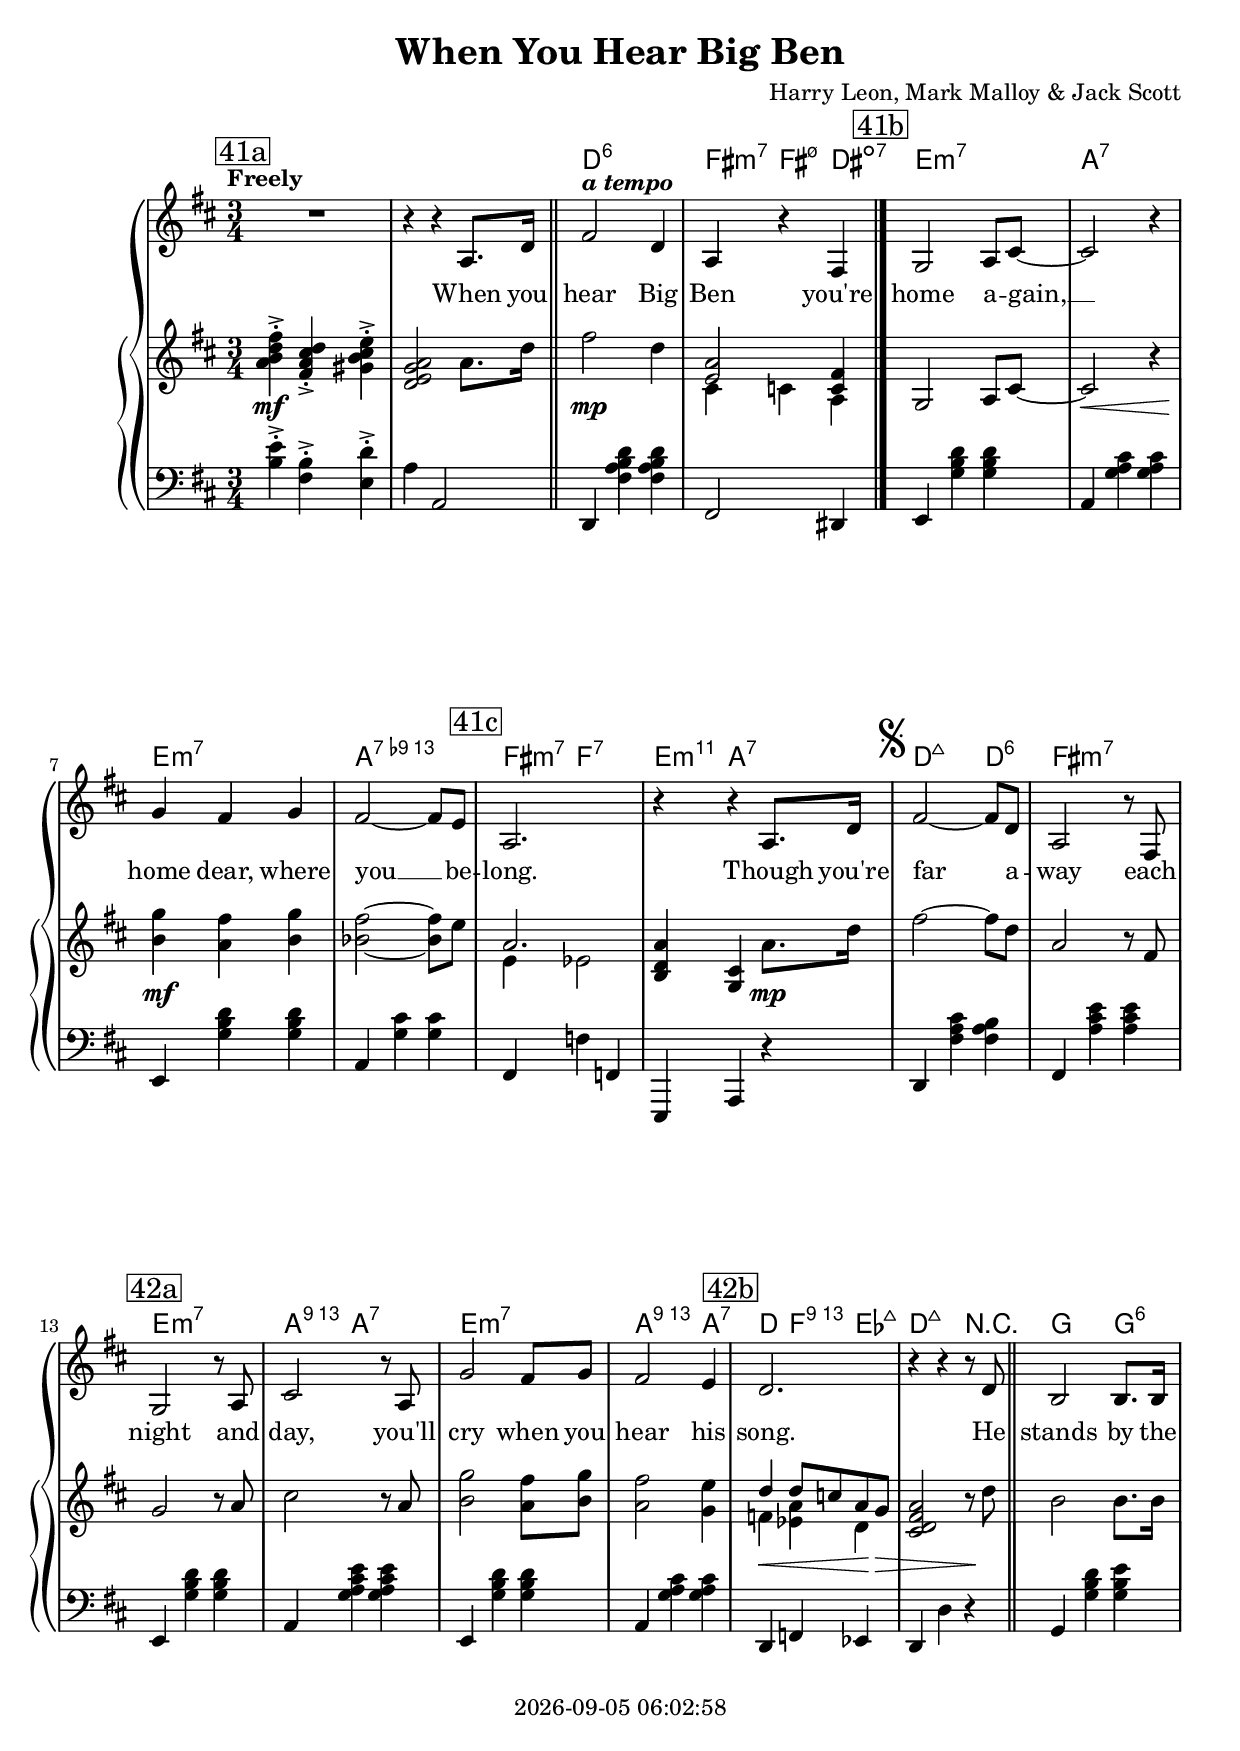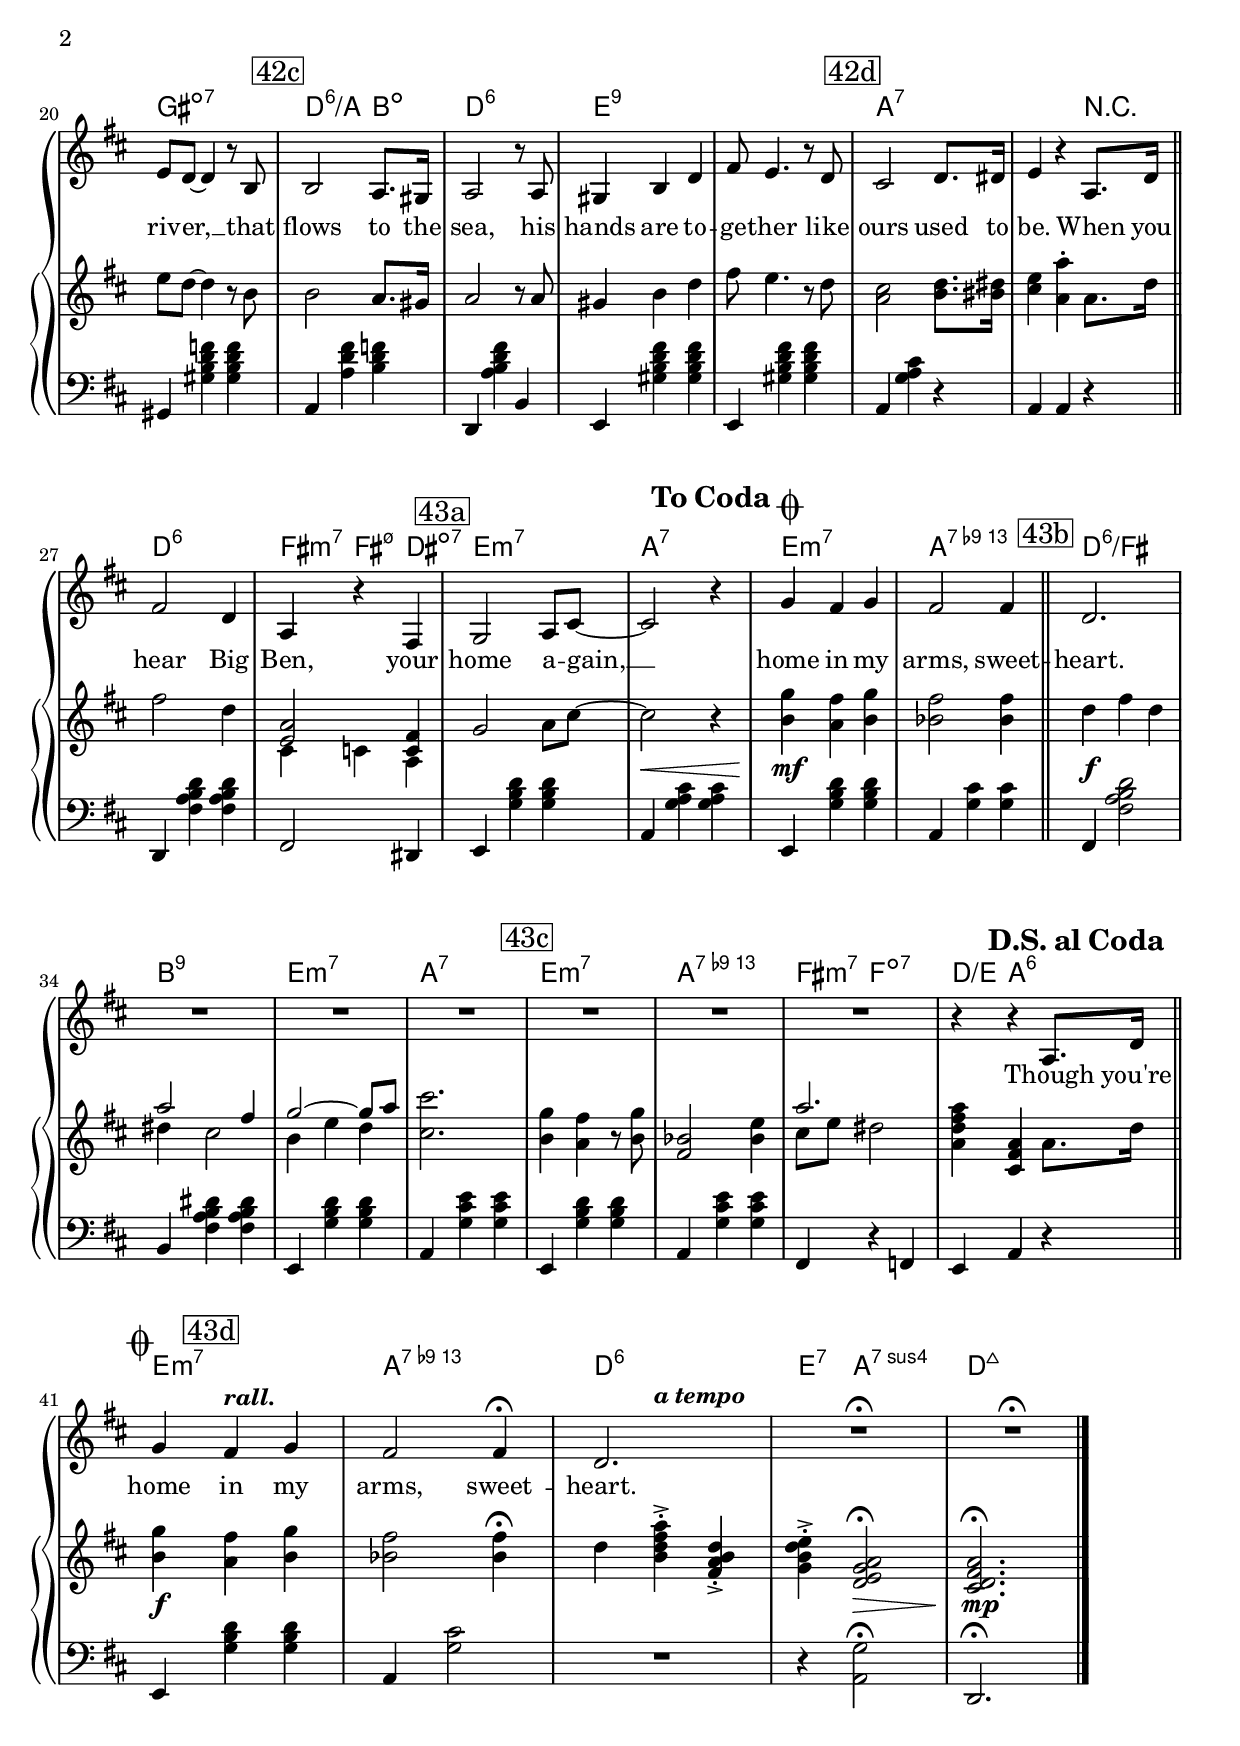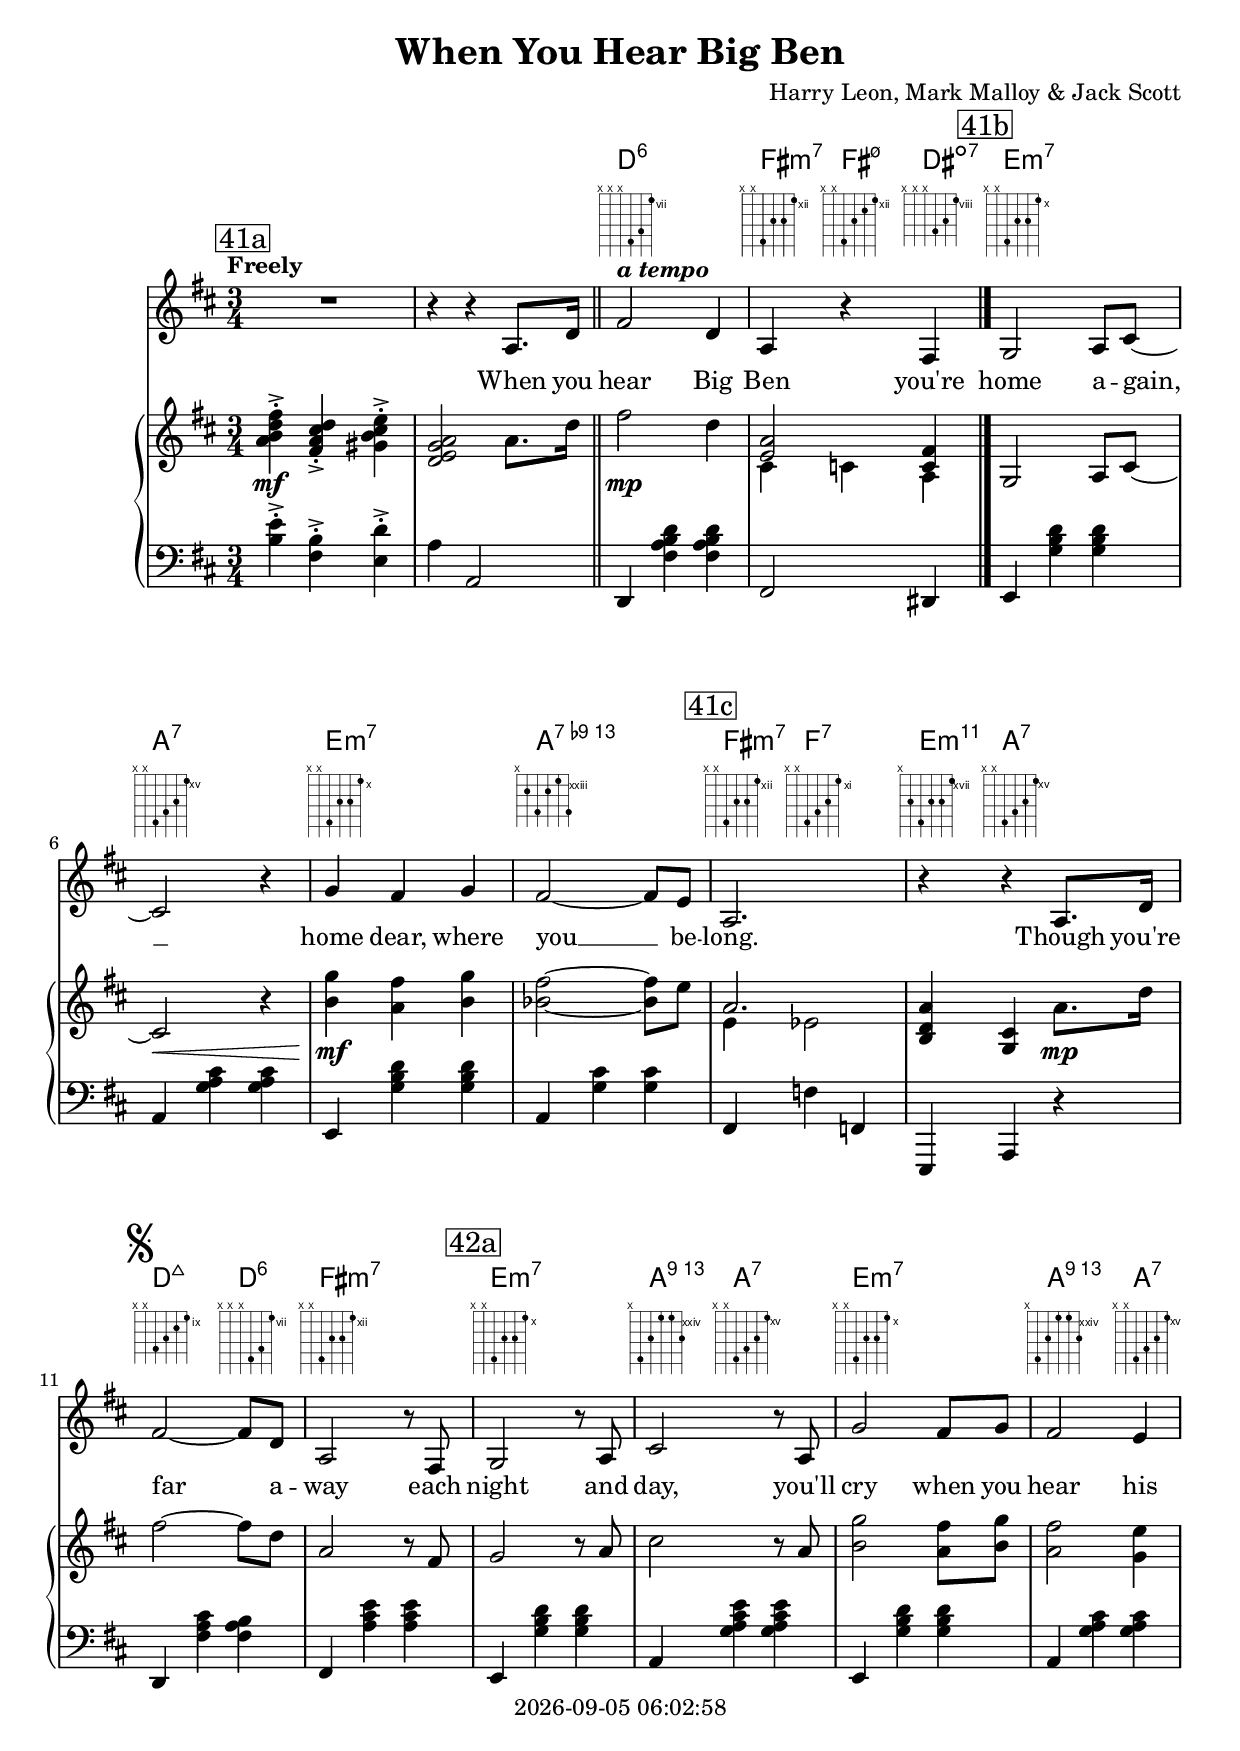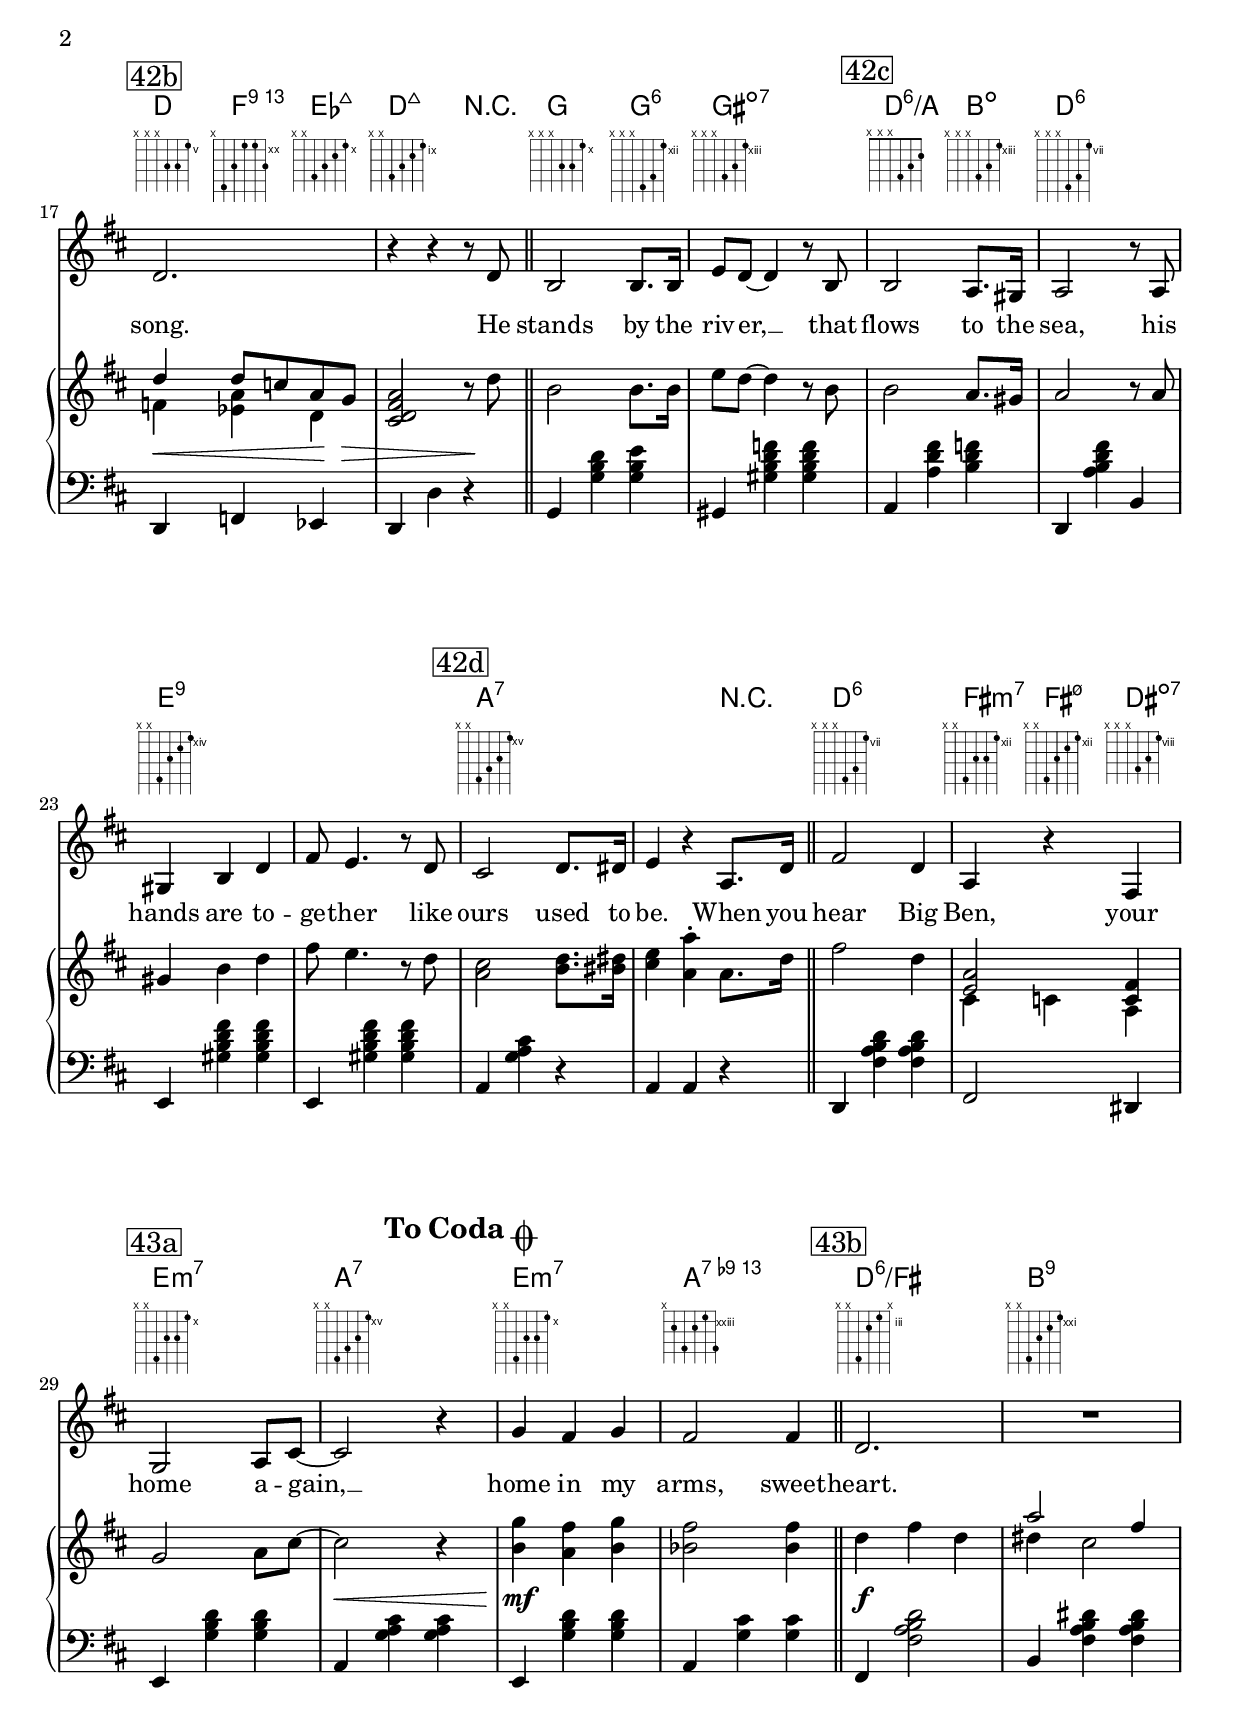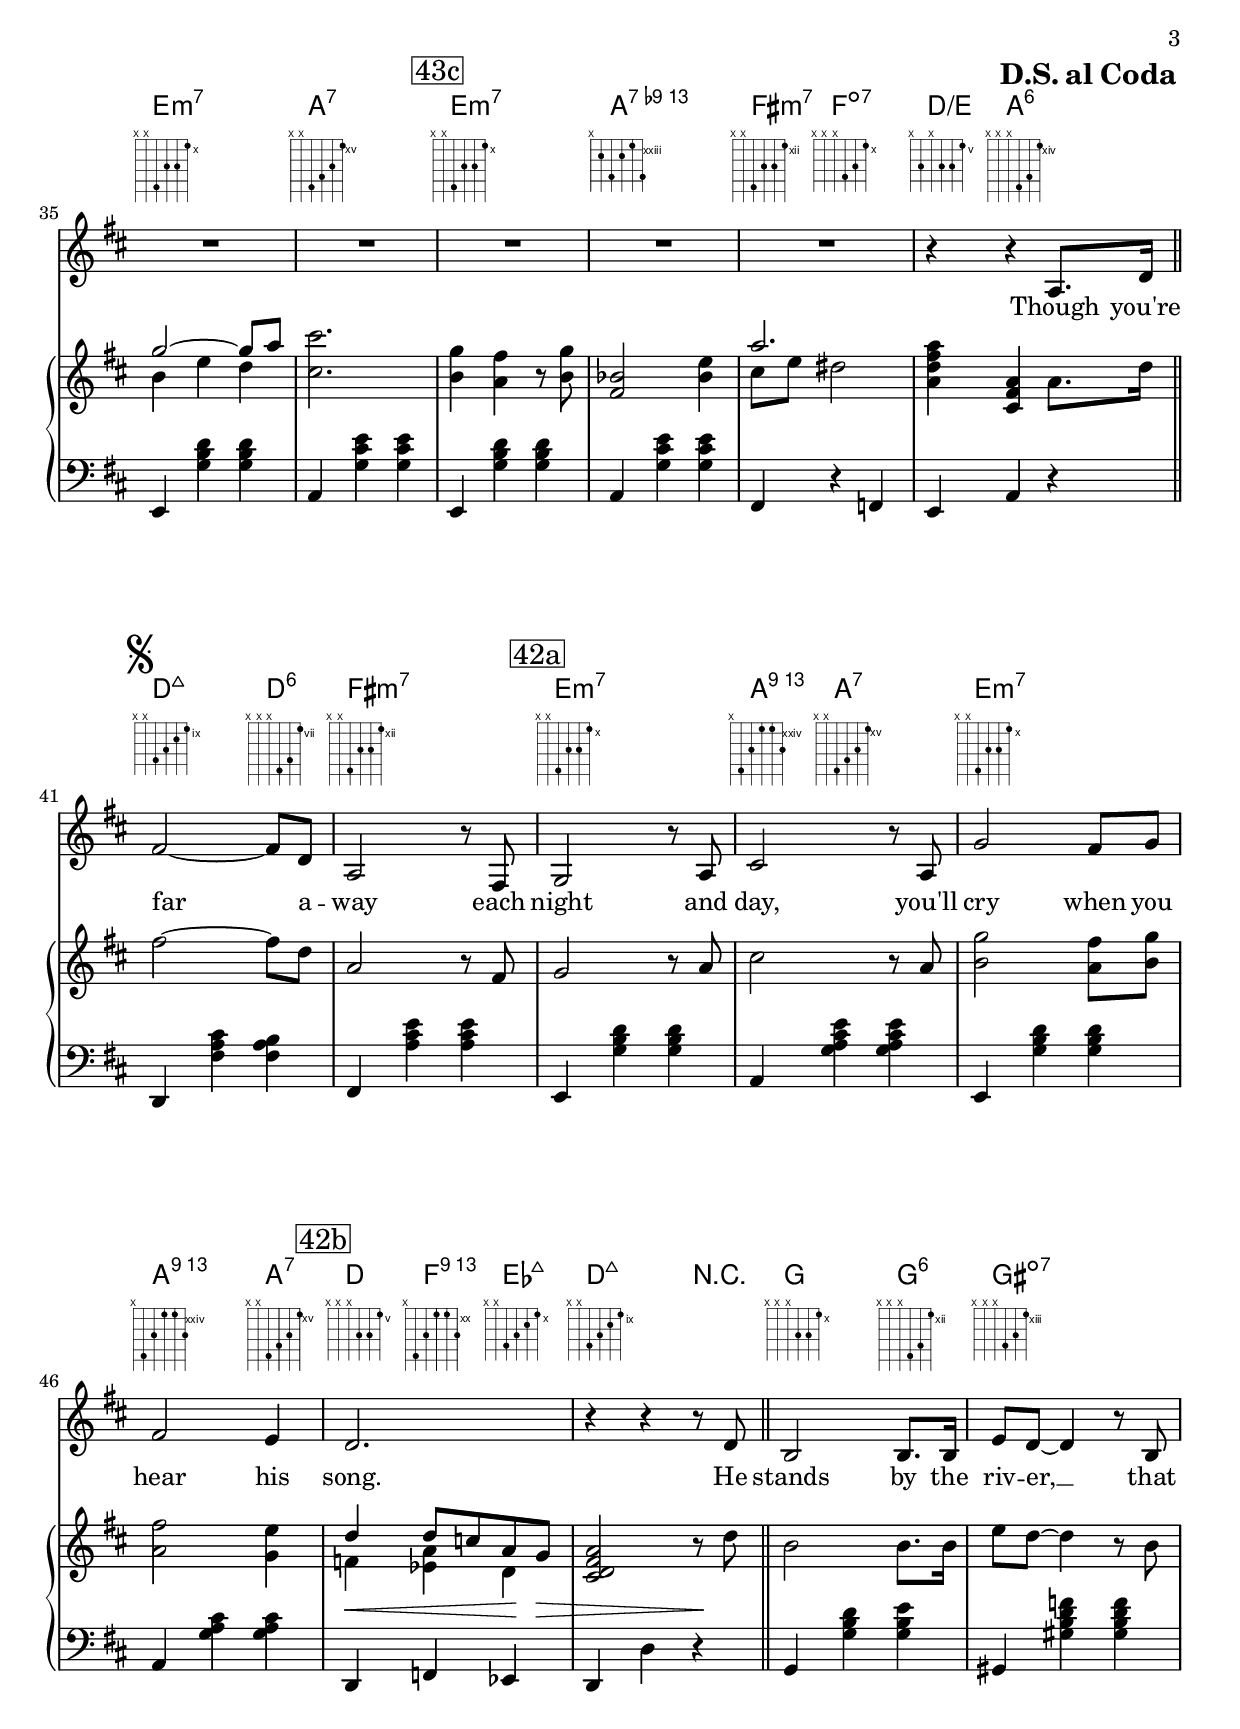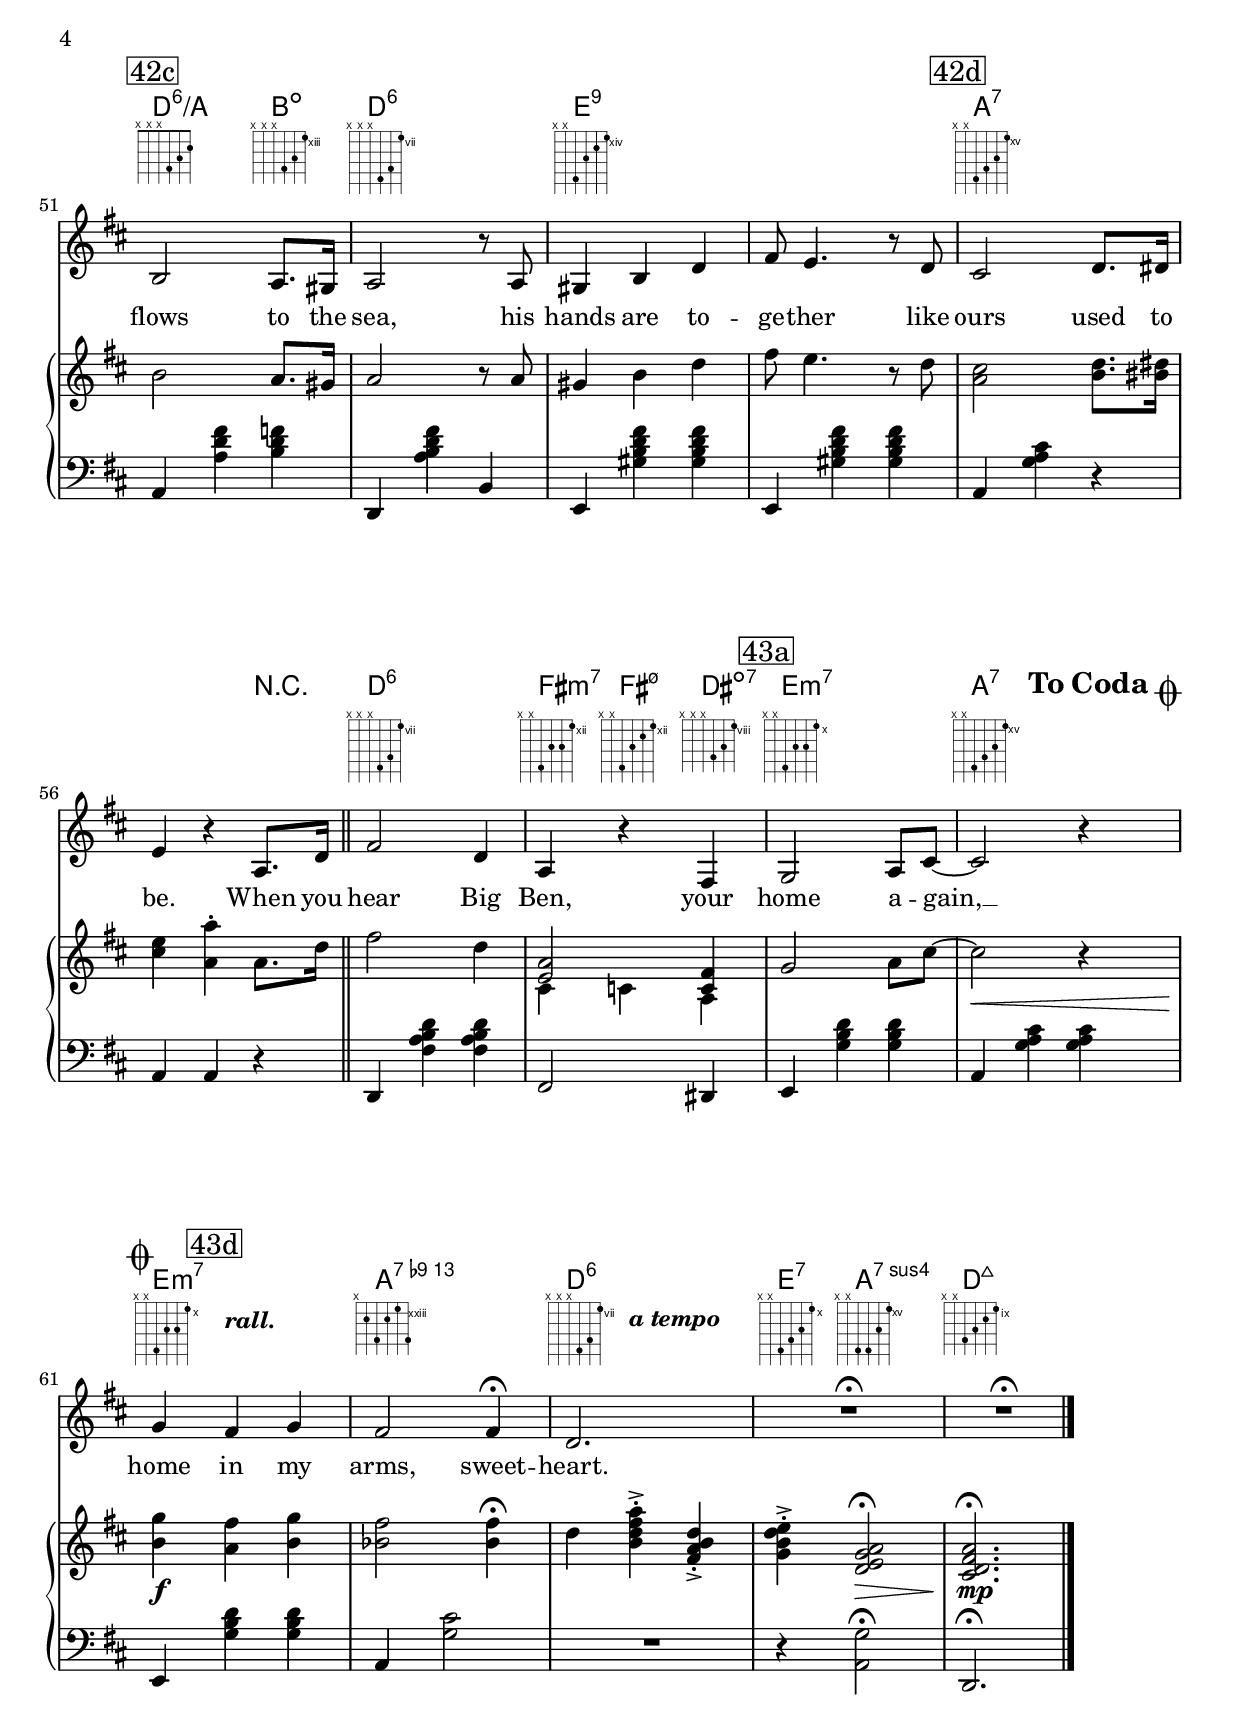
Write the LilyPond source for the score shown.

\version "2.20.0"

today = #(strftime "%Y-%m-%d %H:%M:%S" (localtime (current-time)))

\header {
% centered at top
%  dedication  = "dedication"
  title       = "When You Hear Big Ben"
%  subtitle    = "subtitle"
%  subsubtitle = "subsubtitle"
%  instrument  = "instrument"
  
% arrangement of following lines:
%
%  poet    composer
%  meter   arranger
%  piece       opus

  composer    = "Harry Leon, Mark Malloy & Jack Scott"
%  arranger    = "arranger"
%  opus        = "opus"

%  poet        = "poet"
%  meter       = "meter"
%  piece       = "piece"

% centered at bottom
% tagline     = "tagline" % default lilypond version
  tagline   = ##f
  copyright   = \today
}

% #(set-global-staff-size 16)

global = {
  \key d \major
  \time 3/4
  \tempo Freely 4=84
}

TTA = {
  \global
  \set Score.tempoHideNote = ##t
  s2.*2
  \tempo 4=84 s2.-\markup \bold {a tempo}
  s2.*7
}

TTB = {
  s2.*20
}

TTC = {
  s2.*10
}

TTD = {
  s4 \tempo 4=80 s2-\markup \bold rall.
  s2 \tempo 4=27 s4 \tempo 4=80
  s4 \tempo 4=84 s2-\markup \bold {a tempo} s2
  s4 \tempo 4=42 s2
  \tempo 4=56 s2.
}

TempoTrack       = { \TTA \TTB \TTC      \TTD }
TempoTrackSingle = { \TTA \TTB \TTC \TTB \TTD }

RTA = {
%  \set Score.currentBarNumber = #5
  \mark \markup { \box "41a" } s2.*4
  \mark \markup { \box "41b" } s2.*4
  \mark \markup { \box "41c" } s2.*2
}

RTB = {
  \mark \markup { \musicglyph #"scripts.segno" }
  s2.*2
  \mark \markup { \box "42a" } s2.*4
  \mark \markup { \box "42b" } s2.*4
  \mark \markup { \box "42c" } s2.*4
  \mark \markup { \box "42d" } s2.*4
  \mark \markup { \box "43a" } s2.
  s2 s8 \mark \markup \bold { To Coda  \musicglyph #"scripts.coda" } s
}

RTC = {
  s2.*2
  \mark \markup { \box "43b" } s2.*4
  \mark \markup { \box "43c" } s2.*3
  s2 s8 \mark \markup \bold { D.S. al Coda } s
}

RTD = {
  \break
  \mark \markup { \musicglyph #"scripts.coda" } s4
  \mark \markup { \box "43d" } s2 s2.*4
}

RehearsalTrack       = { \RTA \RTB \RTC      \RTD }
RehearsalTrackSingle = { \RTA \RTB \RTC \RTB \RTD }

ChordTrackA = \chordmode {
  s2.*2
  d2.:6
  fis4:m7 fis:m7.5- dis:dim7
  e2.:m7 % 41b
  a:7
  e:m7
  a:13.9-
  fis4:m7 f2:7 % 41c
  e4:m11 a2:7
}

ChordTrackB = \chordmode {
  d2:maj7 d4:6
  fis2.:m7
  e:m7 % 42a
  a4:13 a2:7
  e2.:m7
  a2:13 a4:7
  d4 f:13 ees:maj7 % 42b
  d2:maj7 r4
  g2 g4:6
  gis2.:dim7
  d2:6/a b4:dim % 42c
  d2.:6
  e:9
  s
  a:7 % 42d
  s2 r4
  d2.:6
  fis4:m7 fis:m7.5- dis:dim7
  e2.:m7 % 43a
  a:7
}

ChordTrackC = \chordmode {
  e2.:m7
  a:13.9-
  d:6/fis % 43b
  b:9
  e:m7
  a:7
  e:m7 % 43c
  a:13.9-
  fis4:m7
  f2:dim7
  d4/e a2:6
}

ChordTrackD = \chordmode {
  e2.:m7
  a:13.9-
  d:6
  e4:7 a2:7sus4
  d2.:maj7
}

ChordTrack       = { \ChordTrackA \ChordTrackB \ChordTrackC              \ChordTrackD }
ChordTrackSingle = { \ChordTrackA \ChordTrackB \ChordTrackC \ChordTrackB \ChordTrackD }

melodyA = \relative {
  \global
  R2.
  r4 r a8. d16 \bar "||"
  fis2 d4
  a4 r fis
  g2 a8 cis~ % 41b
  cis2 r4
  g'4 fis g
  fis2~8 e
  a,2. % 41c
  r4 r a8. d16
}

melodyB = \relative {
  fis'2~8 d
  a2 r8 fis
  g2 r8 a % 42a
  cis2 r8 a
  g'2 fis8 g
  fis2 e4
  d2. % 42b
  r4 r r8 d \bar "||"
  b2 8. 16
  e8 d~4 r8 b
  b2 a8. gis16 % 42c
  a2 r8 a
  gis4 b d
  fis8 e4. r8 d
  cis2 d8. dis16 % 42d
  e4 r a,8. d16 \bar "||"
  fis2 d4
  a4 r fis
  g2 a8 cis~ % 43a
  cis2 r4
}

melodyC = \relative {
  g'4 fis g
  fis2 4 \bar "||"
  d2. % 43b
  R2.*6
  r4 r a8. d16
}

melodyD = \relative {
  g'4 fis g % 43d
  fis2 fis4\fermata
  d2.
  R2.\fermata
  R2.\fermata
}

melody       = { \melodyA \melodyB \melodyC          \melodyD \bar "|." }
melodySingle = { \melodyA \melodyB \melodyC \melodyB \melodyD \bar "|."
               }

wordsA = \lyricmode {
  When you hear Big Ben you're home a -- gain, __
  home dear, where you __ be -- long.
  Though you're
}

wordsB = \lyricmode {
  far a -- way each night and day,
  you'll cry when you hear his song.
  He stands by the riv -- er, __
  that flows to the sea,
  his hands are to -- ge -- ther
  like ours used to be.
  When you hear Big Ben,
  your home a -- gain, __
}

wordsC = \lyricmode {
  home in my arms, sweet -- heart.
  Though you're
}

wordsD = \lyricmode {
  home in my arms, sweet -- heart.
}

words       = { \wordsA \wordsB \wordsC         \wordsD }
wordsSingle = { \wordsA \wordsB \wordsC \wordsB \wordsD }

midiWords = \lyricmode {
  "\nWhen " "you " "hear " "Big " "Ben " "you're " "home " a "gain, " 
  "\nhome " "dear, " "where " "you "  be "long. "
  "\nThough " "you're " "far " a "way "
  "\neach " "night " "and " "day, "
  "\nyou'll " "cry " "when " "you " "hear " "his " "song. "
  "\nHe " "stands " "by " "the " riv "er, " 
  "\nthat " "flows " "to " "the " "sea, "
  "\nhis " "hands " "are " to ge "ther "
  "\nlike " "ours " "used " "to " "be. "
  "\nWhen " "you " "hear " "Big " "Ben, "
  "\nyour " "home " a "gain, " 
  "\nhome " "in " "my " "arms, " sweet "heart. "
  "\nThough " "you're " "far " a "way "
  "\neach " "night " "and " "day, "
  "\nyou'll " "cry " "when " "you " "hear " "his " "song. "
  "\nHe " "stands " "by " "the " riv "er, " 
  "\nthat " "flows " "to " "the " "sea, "
  "\nhis " "hands " "are " to ge "ther "
  "\nlike " "ours " "used " "to " "be. "
  "\nWhen " "you " "hear " "Big " "Ben, "
  "\nyour " "home " a "gain, " 
  "\nhome " "in " "my " "arms, " sweet "heart. "
}

PRHA = \relative {
  \global
  <a' b d fis>4-.-> <fis a cis d>-.-> <gis b cis e>-.->
  <d e g a>2 a'8. d16 \bar "||"
  fis2 d4
  s2.
  g,,2 a8 cis~ % 41b
  cis2 r4
  <b' g'>4 <a fis'> <b g'>
  <bes fis'>2~8 e
  s2. % 41c
  <b, d a'>4 <g cis> a'8. d16
}

PRHB = \relative {
  fis''2~8 d
  a2 r8 fis
  g2 r8 a % 42a
  cis2 r8 a
  <b g'>2 <a fis'>8 <b g'>
  <a fis'>2 <g e'>4
  s2. % 42b
  <cis, d fis a>2 r8 d' \bar "||"
  b2 b8. 16
  e8 d~4 r8 b
  b2 a8. gis16 % 42c
  a2 r8 a
  gis4 b d
  fis8 e4. r8 d
  <a cis>2 <b d>8. <bis dis>16 % 42d
  <cis e>4 <a a'>-. a8. d16 \bar "||"
  fis2 d4
  s2.
  g,2 a8 cis~ % 43a
  cis2 r4
}

PRHC = \relative {
  <b' g'>4 <a fis'> <b g'> % 43a++
  <bes fis'>2 q4 \bar "||"
  d4 fis d % 43b
  s2.
  s2.
  <cis cis'>2.
  <b g'>4 <a fis'> r8 <b g'> % 43c
  <bes fis>2 <bes e>4
  s2.
  <a d fis a>4 <cis, fis a> a'8. d16 \bar "||" \break
}

PRHD = \relative {
  <b' g'>4 <a fis'> <b g'> % 43d
  <bes fis'>2 q4\fermata
  d4 <b d fis a>-.-> <fis a b d>-.->
  <g b d e>4-.-> <d e g a>2\fermata
  <cis d fis a>2.\fermata
}

pianoRH       = { \PRHA \PRHB \PRHC       \PRHD \bar "|." }
pianoRHSingle = { \PRHA \PRHB \PRHC \PRHB \PRHD \bar "|." }

PRHaA = \relative {
  \global
  \voiceOne
  s2.*3
  <e' a>2 <c fis>4
  \bar "|."
  s2.*4 % 41b
  a'2. % 41c
  s2.
}

PRHaB = \relative {
  s2.*6
  d''4 d8 c a g % 42b
  s2. \bar "||"
  s2.*9
  <e a>2 <c fis>4 % 42d+++
  s2.*2 % 43a
}

PRHaC = \relative {
  s2.*3 % 43a++
  a''2 fis4 % 43b+
  g2~8 a
  s2.
  s2. % 43c
  s2.
  a2.
  s2.
}

PRHaD = \relative {
  s2.*5
}

pianoRHone       = { \PRHaA \PRHaB \PRHaC        \PRHaD }
pianoRHoneSingle = { \PRHaA \PRHaB \PRHaC \PRHaB \PRHaD }

PRHbA = \relative {
  \global
  \voiceTwo
  s2.*3
  cis'4 c a
  \bar "|."
  s2.*4 % 41b
  e'4 ees2 % 41c
  s2.
}

PRHbB = \relative {
  s2.*6
  f'4 <ees a> d % 42b
  s2.*10
  cis4 c a % 42d+++\
  s2.*2
}

PRHbC = \relative {
  s2.*3
  dis''4 cis2 % 43b+
  b4 e d
  s2.*3
  cis8 e dis2
  s2.
}

PRHbD = \relative {
  s2.*5
}

pianoRHtwo       = { \PRHbA \PRHbB \PRHbC        \PRHbD }
pianoRHtwoSingle = { \PRHbA \PRHbB \PRHbC \PRHbB \PRHbD }

DPA = {
  \override DynamicTextSpanner.style = #'none
  s2.\mf
  s2.
  s2.\mp
  s2.
  s2. % 41b
  s2.\<
  s2.\mf
  s2.
  s2. % 41c
  s2 s4\mp
}

DPB = {
  \override DynamicTextSpanner.style = #'none
  s2.\!  s2.*5
  s2\< s8\! s\> % 42b
  s2 s4\!
  s2.
  s2.
  s2.*9 % 42c
  s2.\< % 43a+
}

DPC = {
  \override DynamicTextSpanner.style = #'none
  s2.\mf
  s2.
  s2.\f % 43b
  s2.*7
}

DPD = {
  \override DynamicTextSpanner.style = #'none
  s2.\f % 43d
  s2.
  s2.
  s4 s2\>
  s2.\mp
}

dynamicsPiano       = { \DPA \DPB \DPC      \DPD }
dynamicsPianoSingle = { \DPA \DPB \DPC \DPB \DPD }

PLHA = \relative {
  \global
  \oneVoice
  <b e>4-.-> <fis b>-.-> <e d'>-.->
  a4 a,2 \bar "||"
  d,4 <fis' a b d> q
  fis,2 dis4
  e4 <g' b d> q % 41b
  a,4 <g' a cis> q
  e, <g' b d> q
  a,4 <g' cis> q
  fis,4 f' f, % 41c
  e,4 a r
}

PLHB = \relative {
  d,4 <fis' a cis> <fis a b>
  fis,4 <a' cis e> q
  e,4 <g' b d> q % 42a
  a,4 <g' a cis e> q
  e,4 <g' b d> q
  a,4 <g' a cis> q
  d,4 f ees % 42b
  d4 d' r \bar "||"
  g,4 <g' b d> <g b e>
  gis,4 <gis' b d f> q
  a,4 <a' d fis> <b d f> % 42c
  d,,4 <a'' b d fis> b,
  e,4 <gis' b d fis> q
  e,4 q q
  a4 <g' a cis> r % 42d
  a,4 a r \bar "||"
  d,4 <fis' a b d> q
  fis,2 dis4
  e4 <g' b d> q % 43a
  a,4 <g' a cis> q
}

PLHC = \relative {
  e,4 <g' b d> q
  a,4 <g' cis> q
  fis,4 <fis' a b d>2 % 43b
  b,4 <fis' a b dis> q
  e,4 <g' b d> q
  a,4 <g' cis e> q
  e,4 <g' b d> q % 43c
  a,4 <g' cis e> q
  fis,4 r f
  e4 a r \bar "||"
}

PLHD = \relative {
  e,4 <g' b d> q % 43d
  a,4 <g' cis>2
  R2.
  r4 <a, g'>2\fermata
  d,2.\fermata
}

pianoLH       = { \PLHA \PLHB \PLHC       \PLHD \bar "|." }
pianoLHSingle = { \PLHA \PLHB \PLHC \PLHB \PLHD \bar "|." }

\book {
  #(define output-suffix "repeat")
  \score {
    \context GrandStaff
    <<
      <<
        \new ChordNames { \ChordTrack }
%        \new FretBoards { \ChordTrack }
      >>
      <<
        \new ChoirStaff
        <<
          \new Dynamics \TempoTrack
          \new Staff
          <<
            \new Voice \RehearsalTrack
            \new Voice = "melody" \melody
            \new Lyrics \lyricsto "melody" \words
          >>
        >>
        \new PianoStaff
        <<
          \new Staff
          <<
            \new Voice \pianoRH
            \new Voice \pianoRHone
            \new Voice \pianoRHtwo
          >>
          \new Dynamics \dynamicsPiano
          \new Staff
          <<
            \clef "bass"
            \new Voice \pianoLH
          >>
        >>
      >>
    >>
    \layout {
      indent = 1.5\cm
      \context {
        \Staff \RemoveAllEmptyStaves
      }
    }
  }
}

\book {
  #(define output-suffix "single")
  \score {
    \unfoldRepeats
    <<
      <<
        \new ChordNames \ChordTrackSingle
        \new FretBoards \ChordTrackSingle
      >>
      <<
        \new ChoirStaff
        <<
          \new Dynamics \TempoTrackSingle
          \new Staff
          <<
            \new Voice \RehearsalTrackSingle
            \new Voice = "melody" \melodySingle
            \new Lyrics \lyricsto "melody" \wordsSingle
          >>
        >>
        \new PianoStaff
        <<
          \new Staff
          <<
            \new Voice \pianoRHSingle
            \new Voice \pianoRHoneSingle
            \new Voice \pianoRHtwoSingle
          >>
          \new Dynamics \dynamicsPianoSingle
          \new Staff
          <<
            \clef "bass"
            \new Voice \pianoLHSingle
          >>
        >>
      >>
    >>
    \layout {
      indent = 1.5\cm
      \context {
        \Staff \RemoveAllEmptyStaves
      }
    }
  }
}

\book {
  #(define output-suffix "midi")
  \score {
    \unfoldRepeats
    <<
      <<
        \new ChordNames \ChordTrackSingle
      >>
      <<
        \new ChoirStaff
        <<
          \new Dynamics \TempoTrackSingle
          \new Staff
          <<
            \new Voice = "melody" \melodySingle
            \new Lyrics \lyricsto "melody" { \midiWords }
          >>
        >>
        \new PianoStaff
        <<
          \new Staff
          <<
            \new Voice \pianoRHSingle
            \new Voice \pianoRHoneSingle
            \new Voice \pianoRHtwoSingle
          >>
          \new Dynamics \dynamicsPianoSingle
          \new Staff
          <<
            \clef "bass"
            \new Voice \pianoLHSingle
          >>
        >>
      >>
    >>
    \midi {}
  }
}
